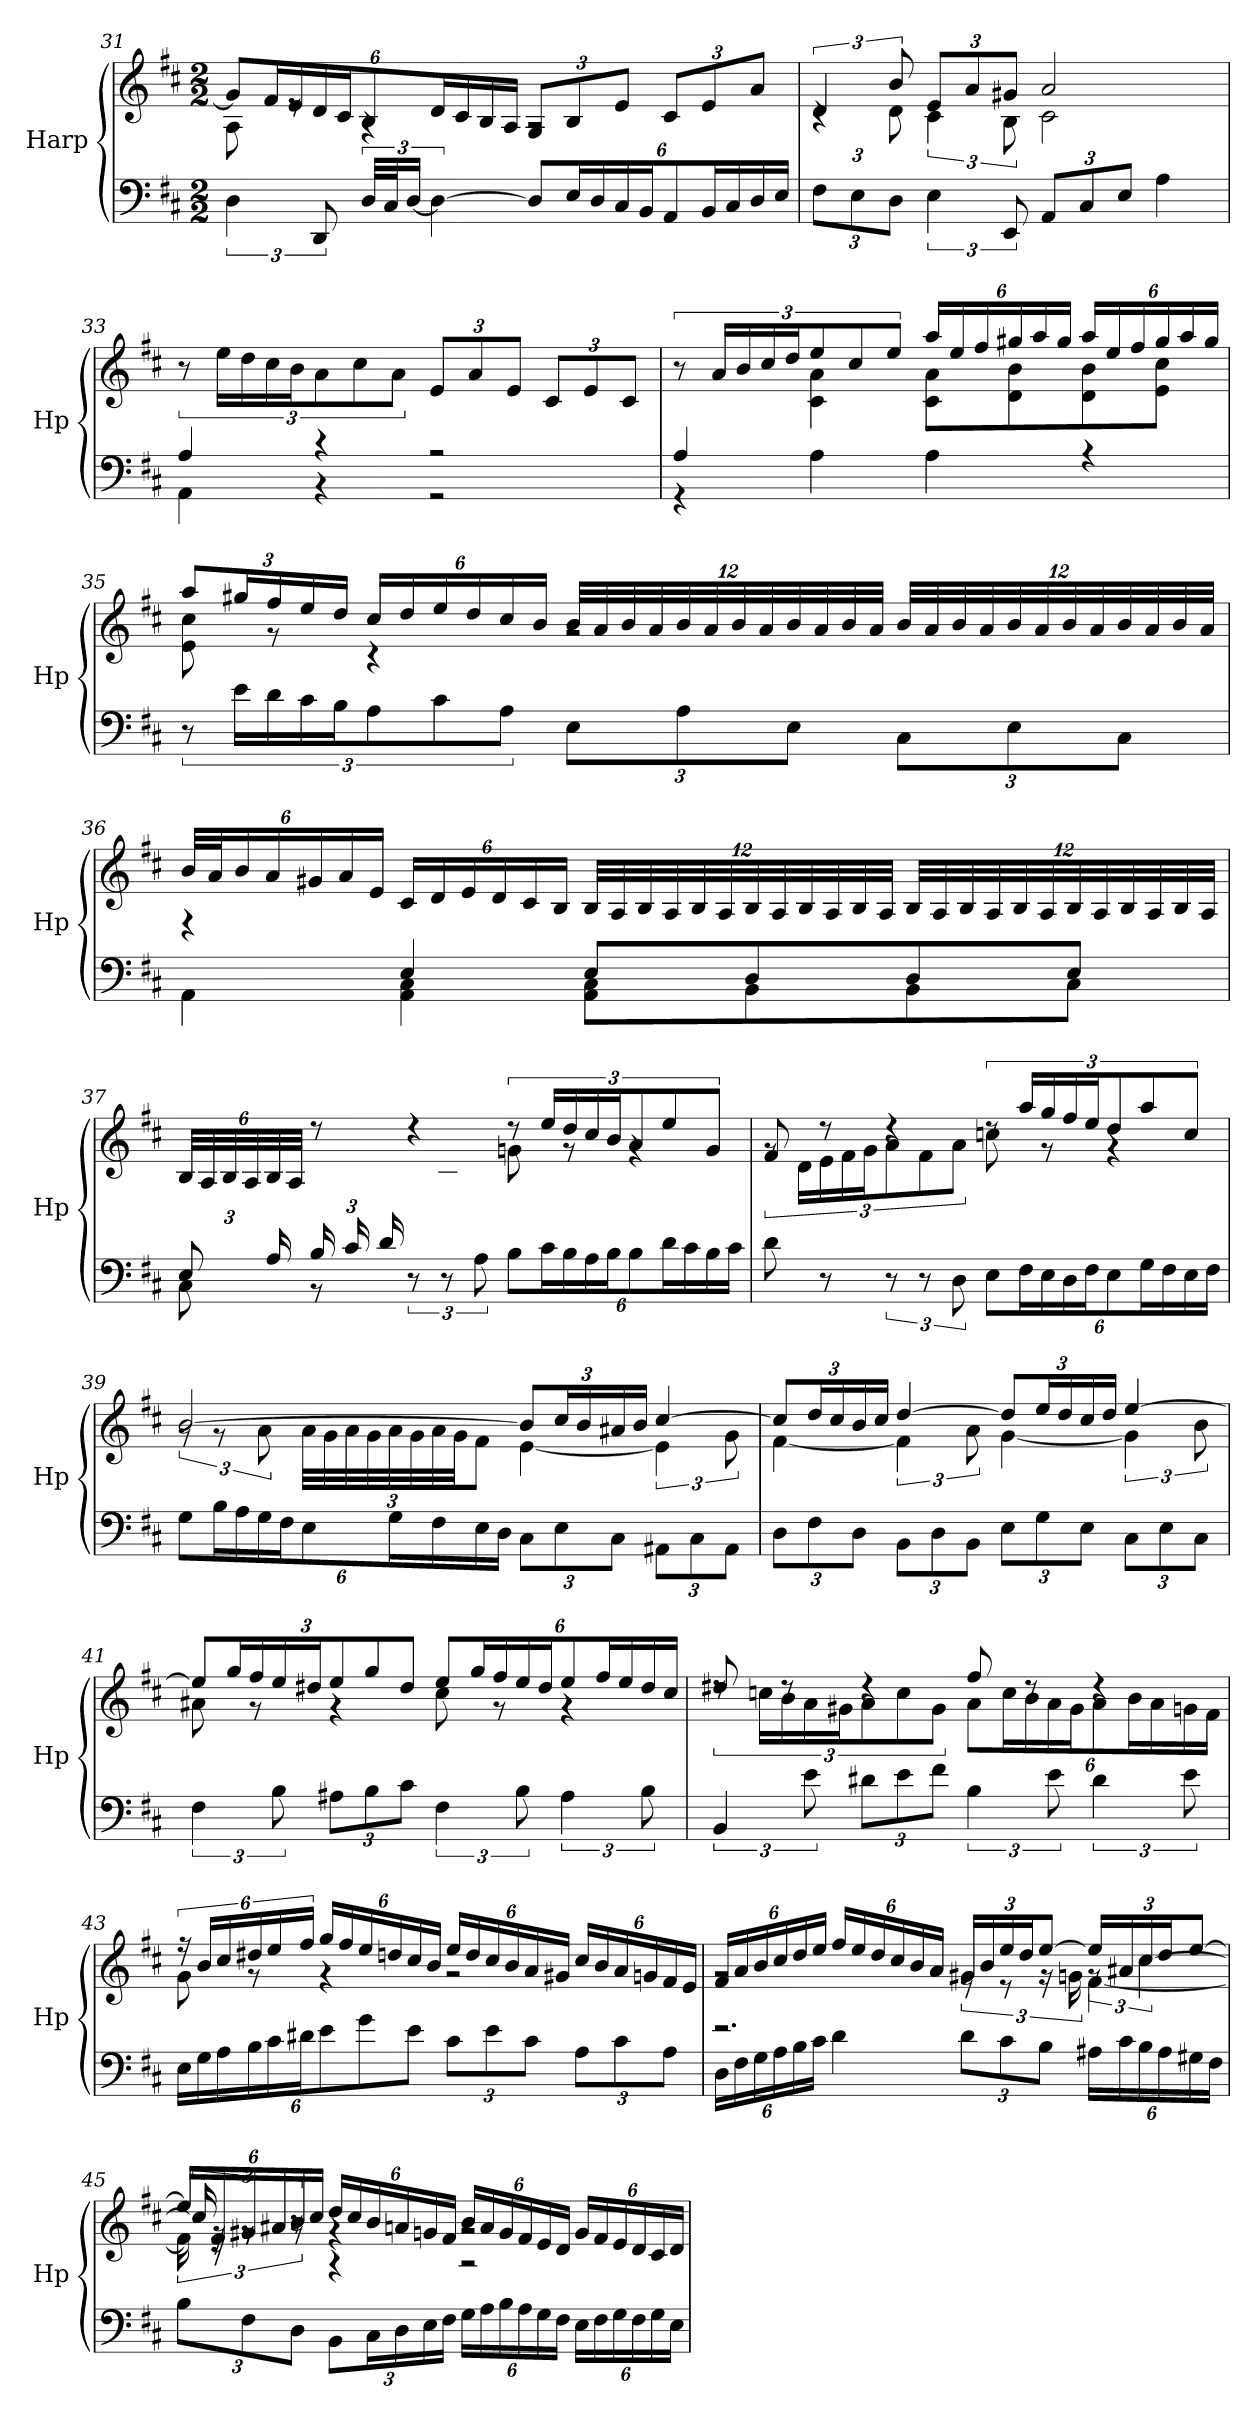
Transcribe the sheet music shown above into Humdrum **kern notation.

**kern	**kern
*part1	*part1
*staff2	*staff1
*I"Harp	*
*I'Hp	*
!!LO:LB:g=z
*clefF4	*clefG2
*k[f#c#]	*k[f#c#]
*M2/2	*M2/2
*	*Xbrackettup
=31	=31
*	*^
6D\	12g/L]	8A\
.	24f#/L	.
.	24e/	8re
12DD/	24d/	.
.	24c#/J	.
48D/LLL	12B/	4rA
48C#/J	.	.
[24D/JJ	.	.
6D\_	24d/L	.
.	24c#/	.
.	24B/	.
.	24A/JJ	.
*Xbrackettup	*	*
12D/L]	12G/L	2rA
24E/L	12B/	.
24D/	.	.
24C#/	12e/J	.
24BB/J	.	.
12AA/	12c#/L	.
24BB/L	12e/	.
24C#/	.	.
24D/	12a/J	.
24E/JJ	.	.
=32	=32	=32
*	*brackettup	*
12F#\L	6d/	6rc
12E\	.	.
12D\J	12b/	12d\
*brackettup	*Xbrackettup	*brackettup
6E\	12e/L	6c#\
.	12a/	.
12EE/	12g#X/J	12B\
*Xbrackettup	*	*
12AA/L	2a/	2c#\
12C#/	.	.
12E/J	.	.
4A\	.	.
*	*v	*v
!!LO:LB:g=z
=33	=33
*^	*
4A/	4AA\	12r
.	.	24ee\LL
.	.	24dd\
.	.	24cc#\
.	.	24b\J
*	*	*Xbrackettup
4r	4rBB	12a\
.	.	12cc#\
.	.	12a\J
2r	2r	12e/L
.	.	12a/
.	.	12e/J
.	.	12c#/L
.	.	12e/
.	.	12c#/J
=34	=34	=34
*	*	*brackettup
*	*	*^
4A/	4rGG	12r	4ryy
.	.	24a/LL	.
.	.	24b/	.
.	.	24cc#/	.
.	.	24dd/J	.
*	*	*Xbrackettup	*
2.ryy	4A\	12ee/	4c#\ 4a\
.	.	12cc#/	.
.	.	12ee/J	.
.	4A\	24aa/LL	8c#\ 8a\L
.	.	24ee/	.
.	.	24ff#/	.
.	.	24gg#X/	8d\ 8b\
.	.	24aa/	.
.	.	24gg#/JJ	.
.	4rA	24aa/LL	8d\ 8b\
.	.	24ee/	.
.	.	24ff#/	.
.	.	24gg#/	8e\ 8cc#\J
.	.	24aa/	.
.	.	24gg#/JJ	.
*v	*v	*	*
!!LO:PB:g=z	!!
=35	=35	=35
*brackettup	*	*
12r	12aa/L	8e\ 8cc#\
24e\LL	24gg#X/L	.
24d\	24ff#/	8r
24c#\	24ee/	.
24B\J	24dd/JJ	.
*Xbrackettup	*	*
12A\	24cc#/LL	4r
.	24dd/	.
12c#\	24ee/	.
.	24dd/	.
12A\J	24cc#/	.
.	24b/JJ	.
12E\L	48b/LLL	2rg
.	48a/	.
.	48b/	.
.	48a/	.
12A\	48b/	.
.	48a/	.
.	48b/	.
.	48a/	.
12E\J	48b/	.
.	48a/	.
.	48b/	.
.	48a/JJJ	.
12C#\L	48b/LLL	.
.	48a/	.
.	48b/	.
.	48a/	.
12E\	48b/	.
.	48a/	.
.	48b/	.
.	48a/	.
12C#\J	48b/	.
.	48a/	.
.	48b/	.
.	48a/JJJ	.
!!LO:LB:g=z	!!
=36	=36	=36
*^	*	*
*	*	*brackettup	*
4ryy	4AA\	48b/LLL	4rF
.	.	48a/J	.
.	.	24b/	.
.	.	24a/	.
.	.	24g#X/	.
.	.	24a/	.
.	.	24e/JJ	.
*	*	*Xbrackettup	*
4E/	4AA\ 4C#\	24c#/LL	2.ryy
.	.	24d/	.
.	.	24e/	.
.	.	24d/	.
.	.	24c#/	.
.	.	24B/JJ	.
8E/L	8AA\ 8C#\L	48B/LLL	.
.	.	48A/	.
.	.	48B/	.
.	.	48A/	.
.	.	48B/	.
.	.	48A/	.
8D/	8BB\	48B/	.
.	.	48A/	.
.	.	48B/	.
.	.	48A/	.
.	.	48B/	.
.	.	48A/JJJ	.
8D/	8BB\	48B/LLL	.
.	.	48A/	.
.	.	48B/	.
.	.	48A/	.
.	.	48B/	.
.	.	48A/	.
8E/J	8C#\J	48B/	.
.	.	48A/	.
.	.	48B/	.
.	.	48A/	.
.	.	48B/	.
.	.	48A/JJJ	.
!!LO:LB:g=z	!!
=37	=37	=37	=37
12E/L	8C#\	48B/LLL	4ryy
.	.	48A/	.
.	.	48B/	.
.	.	48A/	.
24A/L	.	48B/	.
.	.	48A/JJJ	.
24B/	8r	8rdd	.
24c#/	.	.	.
24d/J	.	.	.
*	*brackettup	*	*
2.ryy	12r	4rdd	12e\
.	12r	.	12c#\
.	12A\	.	12e\J
*	*Xbrackettup	*brackettup	*
.	12B\L	12rdd	8gn\
.	24c#\L	24ee/LL	.
.	24B\	24dd/	8rg
.	24A\	24cc#/	.
.	24B\J	24b/J	.
*	*	*Xbrackettup	*
.	12B\	12a/	4rg
.	24d\L	12ee/	.
.	24c#\	.	.
.	24B\	12g/J	.
.	24c#\JJ	.	.
*v	*v	*	*
=38	=38	=38
*	*	*brackettup
8d\	8f#/	12rg
.	.	24d\LL
8r	8rdd	24e\
.	.	24f#\
.	.	24g\J
*brackettup	*	*Xbrackettup
12r	4rdd	12a\
12r	.	12f#\
12D\	.	12a\J
*Xbrackettup	*brackettup	*
12E\L	12rdd	8ccn\
24F#\L	24aa/LL	.
24E\	24gg/	8rg
24D\	24ff#/	.
24F#\J	24ee/J	.
*	*Xbrackettup	*
12E\	12dd/	4rg
24G\L	12aa/	.
24F#\	.	.
24E\	12cc/J	.
24F#\JJ	.	.
!!LO:LB:g=z	!!
=39	=39	=39
*	*	*brackettup
12G\L	[2b/	12rg
24B\L	.	12rg
24A\	.	.
24G\	.	12a\
24F#\J	.	.
12E\	.	48a\LLL
.	.	48g\
.	.	48a\
.	.	48g\
24G\L	.	48a\
.	.	48g\
24F#\	.	48a\
.	.	48g\JJ
24E\	.	12f#\J
24D\JJ	.	.
*	*Xbrackettup	*
12C#\L	12b/L]	[4e\
12E\	24cc#/L	.
.	24b/	.
12C#\J	24a#X/	.
.	24b/JJ	.
*	*	*brackettup
12AA#X\L	[4cc#/	6e\]
12C#\	.	.
12AA#\J	.	12g\
=40	=40	=40
*	*Xbrackettup	*
12D\L	12cc#/L]	[4f#\
12F#\	24dd/L	.
.	24cc#/	.
12D\J	24b/	.
.	24cc#/JJ	.
*	*	*brackettup
12BB\L	[4dd/	6f#\]
12D\	.	.
12BB\J	.	12a\
*	*Xbrackettup	*
12E\L	12dd/L]	[4g\
12G\	24ee/L	.
.	24dd/	.
12E\J	24cc#/	.
.	24dd/JJ	.
*	*	*brackettup
12C#\L	[4ee/	6g\]
12E\	.	.
12C#\J	.	12b\
!!LO:LB:g=z	!!
=41	=41	=41
*brackettup	*Xbrackettup	*
6F#\	12ee/L]	8a#X\
.	24gg/L	.
.	24ff#/	8rg
12B\	24ee/	.
.	24dd#X/J	.
*Xbrackettup	*	*
12A#X\L	12ee/	4rg
12B\	12gg/	.
12c#\J	12dd#/J	.
*brackettup	*	*
6F#\	12ee/L	8cc#\
.	24gg/L	.
.	24ff#/	8rg
12B\	24ee/	.
.	24dd#/J	.
6A#\	12ee/	4rg
.	24ff#/L	.
.	24ee/	.
12B\	24dd#/	.
.	24cc#/JJ	.
=42	=42	=42
*	*	*brackettup
6BB/	8dd#X/	12rdd
.	.	24ccn\LL
.	8rdd	24b\
12e\	.	24a\
.	.	24g#X\J
*Xbrackettup	*	*Xbrackettup
12d#X\L	4rdd	12a\
12e\	.	12cc\
12f#\J	.	12g#\J
*brackettup	*	*
6B\	8ff#/	12a\L
.	.	24cc\L
.	8rdd	24b\
12e\	.	24a\
.	.	24g#\J
6d#\	4rdd	12a\
.	.	24b\L
.	.	24a\
12e\	.	24gn\
.	.	24f#\JJ
!!LO:LB:g=z	!!
=43	=43	=43
*Xbrackettup	*brackettup	*
24E\LL	24r	8g\
24G\	24b/LL	.
24A\	24cc#/	.
24B\	24dd#X/	8rg
24c#\	24ee/	.
24d#X\J	24ff#/JJ	.
*	*Xbrackettup	*
12e\	24gg/LL	4rg
.	24ff#/	.
12g\	24ee/	.
.	24ddn/	.
12e\J	24cc#/	.
.	24b/JJ	.
12c#\L	24ee/LL	2rg
.	24dd/	.
12e\	24cc#/	.
.	24b/	.
12c#\J	24a/	.
.	24g#X/JJ	.
12A\L	24cc#/LL	.
.	24b/	.
12c#\	24a/	.
.	24gn/	.
12A\J	24f#/	.
.	24e/JJ	.
!!LO:PB:g=z
=44	=44	=44
*	*	*^
24D\LL	24f#/LL	2rg	2.rD
24F#\	24a/	.	.
24G\	24b/	.	.
24A\	24cc#/	.	.
24B\	24dd/	.	.
24c#\JJ	24ee/JJ	.	.
4d\	24ff#/LL	.	.
.	24ee/	.	.
.	24dd/	.	.
.	24cc#/	.	.
.	24b/	.	.
.	24a/JJ	.	.
*	*	*brackettup	*
12d\L	24g#X/LL	12re	.
.	24b/	.	.
12c#\	24ee/	12re	.
.	24dd/J	.	.
12B\J	[12ee/J	24rg	.
.	.	24gn\	.
*	*Xbrackettup	*	*brackettup
24A#X\LL	24ee/LL]	[4f#\	12rg
24c#\	24a#X/	.	.
24B\	24cc#/	.	[6cc#\
24A#\	24dd/J	.	.
24G#X\	[12ee/J	.	.
24F#\JJ	.	.	.
!!LO:LB:g=z	!!	!!
=45	=45	=45	=45
*	*Xbrackettup	*brackettup	*
12B\L	24ee/LL]	24f#\]	24cc#/]
.	24f#/	24rg	24re
12F#\	24g#X/	12rg	12rg
.	24a#X/	.	.
12D\J	24b/	12rg	12r
.	24cc#/JJ	.	.
*	*Xbrackettup	*	*
12BB\L	24dd/LL	4rg	4rA
.	24cc#/	.	.
24C#\L	24b/	.	.
24D\	24an/	.	.
24E\	24gn/	.	.
24F#\JJ	24f#/JJ	.	.
24G\LL	24b/LL	2rg	2rA
24A\	24a/	.	.
24B\	24g/	.	.
24A\	24f#/	.	.
24G\	24e/	.	.
24F#\JJ	24d/JJ	.	.
24E\LL	24g/LL	.	.
24F#\	24f#/	.	.
24G\	24e/	.	.
24F#\	24d/	.	.
24G\	24c#/	.	.
24E\JJ	24d/JJ	.	.
*	*v	*v	*v
=	=
*-	*-
